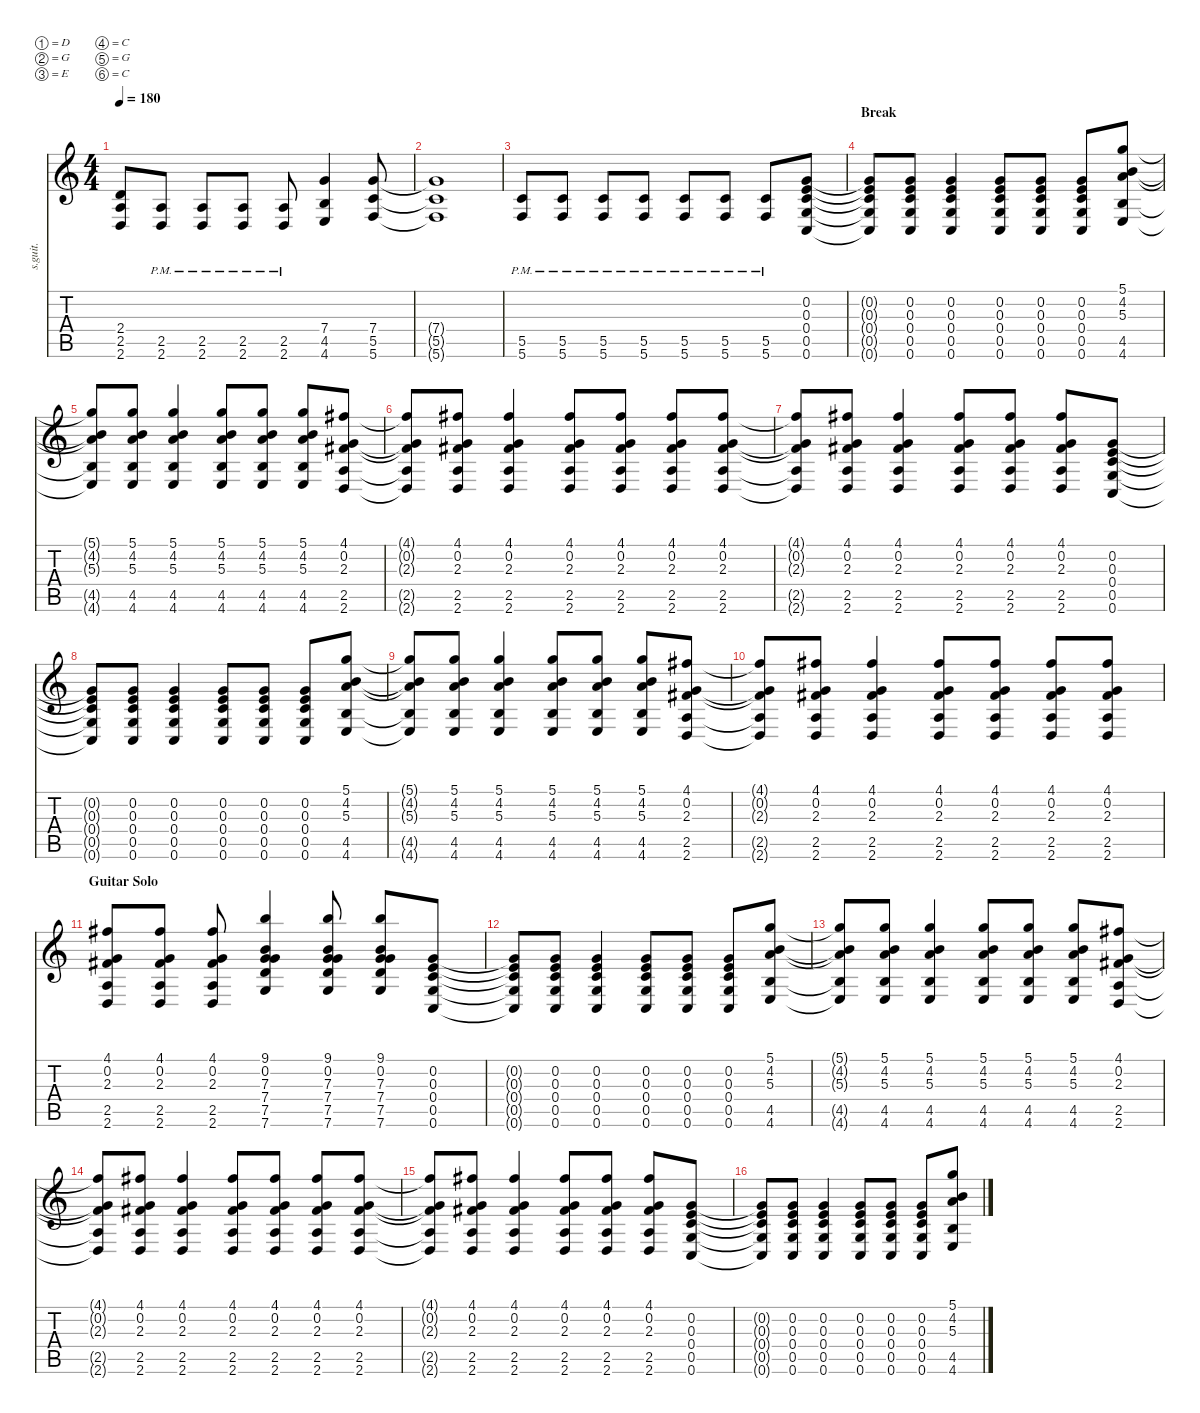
\defaultSystemsLayout 4
\hideDynamics
\bracketExtendMode nobrackets
\track ("Rhythm Guitar 1" "s.guit.") {instrument distortionguitar}
\staff {score tabs}
\tuning (D4 G3 E3 C3 G2 C2)
\ts (4 4)
\tempo 180
\clef g2
\ks c
(2.4{t} 2.5{t} 2.6{t}).8{lyrics (0 "") lyrics (1 "") lyrics (2 "") lyrics (3 "") lyrics (4 "") dy mf} (2.5{pm} 2.6{pm}).8{lyrics (0 "") lyrics (1 "") lyrics (2 "") lyrics (3 "") lyrics (4 "")} (2.5{pm} 2.6{pm}).8{lyrics (0 "") lyrics (1 "") lyrics (2 "") lyrics (3 "") lyrics (4 "")} (2.5{pm} 2.6{pm}).8{lyrics (0 "") lyrics (1 "") lyrics (2 "") lyrics (3 "") lyrics (4 "")} (2.5{pm} 2.6{pm}).8{lyrics (0 "") lyrics (1 "") lyrics (2 "") lyrics (3 "") lyrics (4 "")} (7.4 4.5 4.6).4{lyrics (0 "") lyrics (1 "") lyrics (2 "") lyrics (3 "") lyrics (4 "")} (7.4 5.5 5.6).8{lyrics (0 "") lyrics (1 "") lyrics (2 "") lyrics (3 "") lyrics (4 "")} |
(7.4{t} 5.5{t} 5.6{t}).1{lyrics (0 "") lyrics (1 "") lyrics (2 "") lyrics (3 "") lyrics (4 "")} |
(5.5{pm} 5.6{pm}).8{lyrics (0 "") lyrics (1 "") lyrics (2 "") lyrics (3 "") lyrics (4 "")} (5.5{pm} 5.6{pm}).8{lyrics (0 "") lyrics (1 "") lyrics (2 "") lyrics (3 "") lyrics (4 "")} (5.5{pm} 5.6{pm}).8{lyrics (0 "") lyrics (1 "") lyrics (2 "") lyrics (3 "") lyrics (4 "")} (5.5{pm} 5.6{pm}).8{lyrics (0 "") lyrics (1 "") lyrics (2 "") lyrics (3 "") lyrics (4 "")} (5.5{pm} 5.6{pm}).8{lyrics (0 "") lyrics (1 "") lyrics (2 "") lyrics (3 "") lyrics (4 "")} (5.5{pm} 5.6{pm}).8{lyrics (0 "") lyrics (1 "") lyrics (2 "") lyrics (3 "") lyrics (4 "")} (5.5{pm} 5.6{pm}).8{lyrics (0 "") lyrics (1 "") lyrics (2 "") lyrics (3 "") lyrics (4 "")} (0.2 0.3 0.4 0.5 0.6).8{lyrics (0 "") lyrics (1 "") lyrics (2 "") lyrics (3 "") lyrics (4 "")} |
\section ("" "Break")
(0.2{t} 0.3{t} 0.4{t} 0.5{t} 0.6{t}).8{lyrics (0 "") lyrics (1 "") lyrics (2 "") lyrics (3 "") lyrics (4 "")} (0.2 0.3 0.4 0.5 0.6).8{lyrics (0 "") lyrics (1 "") lyrics (2 "") lyrics (3 "") lyrics (4 "")} (0.2 0.3 0.4 0.5 0.6).4{lyrics (0 "") lyrics (1 "") lyrics (2 "") lyrics (3 "") lyrics (4 "")} (0.2 0.3 0.4 0.5 0.6).8{lyrics (0 "") lyrics (1 "") lyrics (2 "") lyrics (3 "") lyrics (4 "")} (0.2 0.3 0.4 0.5 0.6).8{lyrics (0 "") lyrics (1 "") lyrics (2 "") lyrics (3 "") lyrics (4 "")} (0.2 0.3 0.4 0.5 0.6).8{lyrics (0 "") lyrics (1 "") lyrics (2 "") lyrics (3 "") lyrics (4 "")} (5.1 4.2 5.3 4.5 4.6).8{lyrics (0 "") lyrics (1 "") lyrics (2 "") lyrics (3 "") lyrics (4 "")} |
(5.1{t} 4.2{t} 5.3{t} 4.5{t} 4.6{t}).8{lyrics (0 "") lyrics (1 "") lyrics (2 "") lyrics (3 "") lyrics (4 "")} (5.1 4.2 5.3 4.5 4.6).8{lyrics (0 "") lyrics (1 "") lyrics (2 "") lyrics (3 "") lyrics (4 "")} (5.1 4.2 5.3 4.5 4.6).4{lyrics (0 "") lyrics (1 "") lyrics (2 "") lyrics (3 "") lyrics (4 "")} (5.1 4.2 5.3 4.5 4.6).8{lyrics (0 "") lyrics (1 "") lyrics (2 "") lyrics (3 "") lyrics (4 "")} (5.1 4.2 5.3 4.5 4.6).8{lyrics (0 "") lyrics (1 "") lyrics (2 "") lyrics (3 "") lyrics (4 "")} (5.1 4.2 5.3 4.5 4.6).8{lyrics (0 "") lyrics (1 "") lyrics (2 "") lyrics (3 "") lyrics (4 "")} (4.1{acc #} 0.2 2.3{acc #} 2.5 2.6).8{lyrics (0 "") lyrics (1 "") lyrics (2 "") lyrics (3 "") lyrics (4 "")} |
(4.1{t acc #} 0.2{t} 2.3{t acc #} 2.5{t} 2.6{t}).8{lyrics (0 "") lyrics (1 "") lyrics (2 "") lyrics (3 "") lyrics (4 "")} (4.1{acc #} 0.2 2.3{acc #} 2.5 2.6).8{lyrics (0 "") lyrics (1 "") lyrics (2 "") lyrics (3 "") lyrics (4 "")} (4.1{acc #} 0.2 2.3{acc #} 2.5 2.6).4{lyrics (0 "") lyrics (1 "") lyrics (2 "") lyrics (3 "") lyrics (4 "")} (4.1{acc #} 0.2 2.3{acc #} 2.5 2.6).8{lyrics (0 "") lyrics (1 "") lyrics (2 "") lyrics (3 "") lyrics (4 "")} (4.1{acc #} 0.2 2.3{acc #} 2.5 2.6).8{lyrics (0 "") lyrics (1 "") lyrics (2 "") lyrics (3 "") lyrics (4 "")} (4.1{acc #} 0.2 2.3{acc #} 2.5 2.6).8{lyrics (0 "") lyrics (1 "") lyrics (2 "") lyrics (3 "") lyrics (4 "")} (4.1{acc #} 0.2 2.3{acc #} 2.5 2.6).8{lyrics (0 "") lyrics (1 "") lyrics (2 "") lyrics (3 "") lyrics (4 "")} |
(4.1{t acc #} 0.2{t} 2.3{t acc #} 2.5{t} 2.6{t}).8{lyrics (0 "") lyrics (1 "") lyrics (2 "") lyrics (3 "") lyrics (4 "")} (4.1{acc #} 0.2 2.3{acc #} 2.5 2.6).8{lyrics (0 "") lyrics (1 "") lyrics (2 "") lyrics (3 "") lyrics (4 "")} (4.1{acc #} 0.2 2.3{acc #} 2.5 2.6).4{lyrics (0 "") lyrics (1 "") lyrics (2 "") lyrics (3 "") lyrics (4 "")} (4.1{acc #} 0.2 2.3{acc #} 2.5 2.6).8{lyrics (0 "") lyrics (1 "") lyrics (2 "") lyrics (3 "") lyrics (4 "")} (4.1{acc #} 0.2 2.3{acc #} 2.5 2.6).8{lyrics (0 "") lyrics (1 "") lyrics (2 "") lyrics (3 "") lyrics (4 "")} (4.1{acc #} 0.2 2.3{acc #} 2.5 2.6).8{lyrics (0 "") lyrics (1 "") lyrics (2 "") lyrics (3 "") lyrics (4 "")} (0.2 0.3 0.4 0.5 0.6).8{lyrics (0 "") lyrics (1 "") lyrics (2 "") lyrics (3 "") lyrics (4 "")} |
(0.2{t} 0.3{t} 0.4{t} 0.5{t} 0.6{t}).8{lyrics (0 "") lyrics (1 "") lyrics (2 "") lyrics (3 "") lyrics (4 "")} (0.2 0.3 0.4 0.5 0.6).8{lyrics (0 "") lyrics (1 "") lyrics (2 "") lyrics (3 "") lyrics (4 "")} (0.2 0.3 0.4 0.5 0.6).4{lyrics (0 "") lyrics (1 "") lyrics (2 "") lyrics (3 "") lyrics (4 "")} (0.2 0.3 0.4 0.5 0.6).8{lyrics (0 "") lyrics (1 "") lyrics (2 "") lyrics (3 "") lyrics (4 "")} (0.2 0.3 0.4 0.5 0.6).8{lyrics (0 "") lyrics (1 "") lyrics (2 "") lyrics (3 "") lyrics (4 "")} (0.2 0.3 0.4 0.5 0.6).8{lyrics (0 "") lyrics (1 "") lyrics (2 "") lyrics (3 "") lyrics (4 "")} (5.1 4.2 5.3 4.5 4.6).8{lyrics (0 "") lyrics (1 "") lyrics (2 "") lyrics (3 "") lyrics (4 "")} |
(5.1{t} 4.2{t} 5.3{t} 4.5{t} 4.6{t}).8{lyrics (0 "") lyrics (1 "") lyrics (2 "") lyrics (3 "") lyrics (4 "")} (5.1 4.2 5.3 4.5 4.6).8{lyrics (0 "") lyrics (1 "") lyrics (2 "") lyrics (3 "") lyrics (4 "")} (5.1 4.2 5.3 4.5 4.6).4{lyrics (0 "") lyrics (1 "") lyrics (2 "") lyrics (3 "") lyrics (4 "")} (5.1 4.2 5.3 4.5 4.6).8{lyrics (0 "") lyrics (1 "") lyrics (2 "") lyrics (3 "") lyrics (4 "")} (5.1 4.2 5.3 4.5 4.6).8{lyrics (0 "") lyrics (1 "") lyrics (2 "") lyrics (3 "") lyrics (4 "")} (5.1 4.2 5.3 4.5 4.6).8{lyrics (0 "") lyrics (1 "") lyrics (2 "") lyrics (3 "") lyrics (4 "")} (4.1{acc #} 0.2 2.3{acc #} 2.5 2.6).8{lyrics (0 "") lyrics (1 "") lyrics (2 "") lyrics (3 "") lyrics (4 "")} |
(4.1{t acc #} 0.2{t} 2.3{t acc #} 2.5{t} 2.6{t}).8{lyrics (0 "") lyrics (1 "") lyrics (2 "") lyrics (3 "") lyrics (4 "")} (4.1{acc #} 0.2 2.3{acc #} 2.5 2.6).8{lyrics (0 "") lyrics (1 "") lyrics (2 "") lyrics (3 "") lyrics (4 "")} (4.1{acc #} 0.2 2.3{acc #} 2.5 2.6).4{lyrics (0 "") lyrics (1 "") lyrics (2 "") lyrics (3 "") lyrics (4 "")} (4.1{acc #} 0.2 2.3{acc #} 2.5 2.6).8{lyrics (0 "") lyrics (1 "") lyrics (2 "") lyrics (3 "") lyrics (4 "")} (4.1{acc #} 0.2 2.3{acc #} 2.5 2.6).8{lyrics (0 "") lyrics (1 "") lyrics (2 "") lyrics (3 "") lyrics (4 "")} (4.1{acc #} 0.2 2.3{acc #} 2.5 2.6).8{lyrics (0 "") lyrics (1 "") lyrics (2 "") lyrics (3 "") lyrics (4 "")} (4.1{acc #} 0.2 2.3{acc #} 2.5 2.6).8{lyrics (0 "") lyrics (1 "") lyrics (2 "") lyrics (3 "") lyrics (4 "")} |
\section ("" "Guitar Solo")
(4.1{acc #} 0.2 2.3{acc #} 2.5 2.6).8{lyrics (0 "") lyrics (1 "") lyrics (2 "") lyrics (3 "") lyrics (4 "")} (4.1{acc #} 0.2 2.3{acc #} 2.5 2.6).8{lyrics (0 "") lyrics (1 "") lyrics (2 "") lyrics (3 "") lyrics (4 "")} (4.1{acc #} 0.2 2.3{acc #} 2.5 2.6).8{lyrics (0 "") lyrics (1 "") lyrics (2 "") lyrics (3 "") lyrics (4 "")} (9.1 0.2 7.3 7.4 7.5 7.6).4{lyrics (0 "") lyrics (1 "") lyrics (2 "") lyrics (3 "") lyrics (4 "")} (9.1 0.2 7.3 7.4 7.5 7.6).8{lyrics (0 "") lyrics (1 "") lyrics (2 "") lyrics (3 "") lyrics (4 "")} (9.1 0.2 7.3 7.4 7.5 7.6).8{lyrics (0 "") lyrics (1 "") lyrics (2 "") lyrics (3 "") lyrics (4 "")} (0.2 0.3 0.4 0.5 0.6).8{lyrics (0 "") lyrics (1 "") lyrics (2 "") lyrics (3 "") lyrics (4 "")} |
(0.2{t} 0.3{t} 0.4{t} 0.5{t} 0.6{t}).8{lyrics (0 "") lyrics (1 "") lyrics (2 "") lyrics (3 "") lyrics (4 "")} (0.2 0.3 0.4 0.5 0.6).8{lyrics (0 "") lyrics (1 "") lyrics (2 "") lyrics (3 "") lyrics (4 "")} (0.2 0.3 0.4 0.5 0.6).4{lyrics (0 "") lyrics (1 "") lyrics (2 "") lyrics (3 "") lyrics (4 "")} (0.2 0.3 0.4 0.5 0.6).8{lyrics (0 "") lyrics (1 "") lyrics (2 "") lyrics (3 "") lyrics (4 "")} (0.2 0.3 0.4 0.5 0.6).8{lyrics (0 "") lyrics (1 "") lyrics (2 "") lyrics (3 "") lyrics (4 "")} (0.2 0.3 0.4 0.5 0.6).8{lyrics (0 "") lyrics (1 "") lyrics (2 "") lyrics (3 "") lyrics (4 "")} (5.1 4.2 5.3 4.5 4.6).8{lyrics (0 "") lyrics (1 "") lyrics (2 "") lyrics (3 "") lyrics (4 "")} |
(5.1{t} 4.2{t} 5.3{t} 4.5{t} 4.6{t}).8{lyrics (0 "") lyrics (1 "") lyrics (2 "") lyrics (3 "") lyrics (4 "")} (5.1 4.2 5.3 4.5 4.6).8{lyrics (0 "") lyrics (1 "") lyrics (2 "") lyrics (3 "") lyrics (4 "")} (5.1 4.2 5.3 4.5 4.6).4{lyrics (0 "") lyrics (1 "") lyrics (2 "") lyrics (3 "") lyrics (4 "")} (5.1 4.2 5.3 4.5 4.6).8{lyrics (0 "") lyrics (1 "") lyrics (2 "") lyrics (3 "") lyrics (4 "")} (5.1 4.2 5.3 4.5 4.6).8{lyrics (0 "") lyrics (1 "") lyrics (2 "") lyrics (3 "") lyrics (4 "")} (5.1 4.2 5.3 4.5 4.6).8{lyrics (0 "") lyrics (1 "") lyrics (2 "") lyrics (3 "") lyrics (4 "")} (4.1{acc #} 0.2 2.3{acc #} 2.5 2.6).8{lyrics (0 "") lyrics (1 "") lyrics (2 "") lyrics (3 "") lyrics (4 "")} |
(4.1{t acc #} 0.2{t} 2.3{t acc #} 2.5{t} 2.6{t}).8{lyrics (0 "") lyrics (1 "") lyrics (2 "") lyrics (3 "") lyrics (4 "")} (4.1{acc #} 0.2 2.3{acc #} 2.5 2.6).8{lyrics (0 "") lyrics (1 "") lyrics (2 "") lyrics (3 "") lyrics (4 "")} (4.1{acc #} 0.2 2.3{acc #} 2.5 2.6).4{lyrics (0 "") lyrics (1 "") lyrics (2 "") lyrics (3 "") lyrics (4 "")} (4.1{acc #} 0.2 2.3{acc #} 2.5 2.6).8{lyrics (0 "") lyrics (1 "") lyrics (2 "") lyrics (3 "") lyrics (4 "")} (4.1{acc #} 0.2 2.3{acc #} 2.5 2.6).8{lyrics (0 "") lyrics (1 "") lyrics (2 "") lyrics (3 "") lyrics (4 "")} (4.1{acc #} 0.2 2.3{acc #} 2.5 2.6).8{lyrics (0 "") lyrics (1 "") lyrics (2 "") lyrics (3 "") lyrics (4 "")} (4.1{acc #} 0.2 2.3{acc #} 2.5 2.6).8{lyrics (0 "") lyrics (1 "") lyrics (2 "") lyrics (3 "") lyrics (4 "")} |
(4.1{t acc #} 0.2{t} 2.3{t acc #} 2.5{t} 2.6{t}).8{lyrics (0 "") lyrics (1 "") lyrics (2 "") lyrics (3 "") lyrics (4 "")} (4.1{acc #} 0.2 2.3{acc #} 2.5 2.6).8{lyrics (0 "") lyrics (1 "") lyrics (2 "") lyrics (3 "") lyrics (4 "")} (4.1{acc #} 0.2 2.3{acc #} 2.5 2.6).4{lyrics (0 "") lyrics (1 "") lyrics (2 "") lyrics (3 "") lyrics (4 "")} (4.1{acc #} 0.2 2.3{acc #} 2.5 2.6).8{lyrics (0 "") lyrics (1 "") lyrics (2 "") lyrics (3 "") lyrics (4 "")} (4.1{acc #} 0.2 2.3{acc #} 2.5 2.6).8{lyrics (0 "") lyrics (1 "") lyrics (2 "") lyrics (3 "") lyrics (4 "")} (4.1{acc #} 0.2 2.3{acc #} 2.5 2.6).8{lyrics (0 "") lyrics (1 "") lyrics (2 "") lyrics (3 "") lyrics (4 "")} (0.2 0.3 0.4 0.5 0.6).8{lyrics (0 "") lyrics (1 "") lyrics (2 "") lyrics (3 "") lyrics (4 "")} |
(0.2{t} 0.3{t} 0.4{t} 0.5{t} 0.6{t}).8{lyrics (0 "") lyrics (1 "") lyrics (2 "") lyrics (3 "") lyrics (4 "")} (0.2 0.3 0.4 0.5 0.6).8{lyrics (0 "") lyrics (1 "") lyrics (2 "") lyrics (3 "") lyrics (4 "")} (0.2 0.3 0.4 0.5 0.6).4{lyrics (0 "") lyrics (1 "") lyrics (2 "") lyrics (3 "") lyrics (4 "")} (0.2 0.3 0.4 0.5 0.6).8{lyrics (0 "") lyrics (1 "") lyrics (2 "") lyrics (3 "") lyrics (4 "")} (0.2 0.3 0.4 0.5 0.6).8{lyrics (0 "") lyrics (1 "") lyrics (2 "") lyrics (3 "") lyrics (4 "")} (0.2 0.3 0.4 0.5 0.6).8{lyrics (0 "") lyrics (1 "") lyrics (2 "") lyrics (3 "") lyrics (4 "")} (5.1 4.2 5.3 4.5 4.6).8{lyrics (0 "") lyrics (1 "") lyrics (2 "") lyrics (3 "") lyrics (4 "")}
